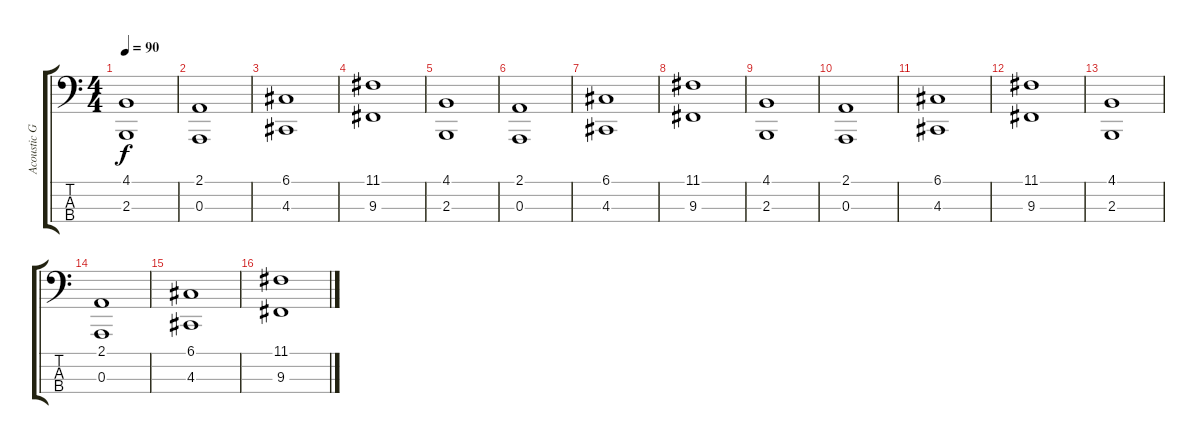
\track ("Acoustic Grand Piano ( Left Hand)" "Acoustic G") {instrument acousticgrandpiano}
\staff {score tabs}
\tuning (G2 D2 A1 E1) {hide}
\ts (4 4)
\tempo 90
\clef f4
\ks c
(4.1 2.3).1{dy f} |
(2.1 0.3).1 |
(6.1 4.3).1 |
(11.1 9.3).1 |
(4.1 2.3).1 |
(2.1 0.3).1 |
(6.1 4.3).1 |
(11.1 9.3).1 |
(4.1 2.3).1 |
(2.1 0.3).1 |
(6.1 4.3).1 |
(11.1 9.3).1 |
(4.1 2.3).1 |
(2.1 0.3).1 |
(6.1 4.3).1 |
(11.1 9.3).1
